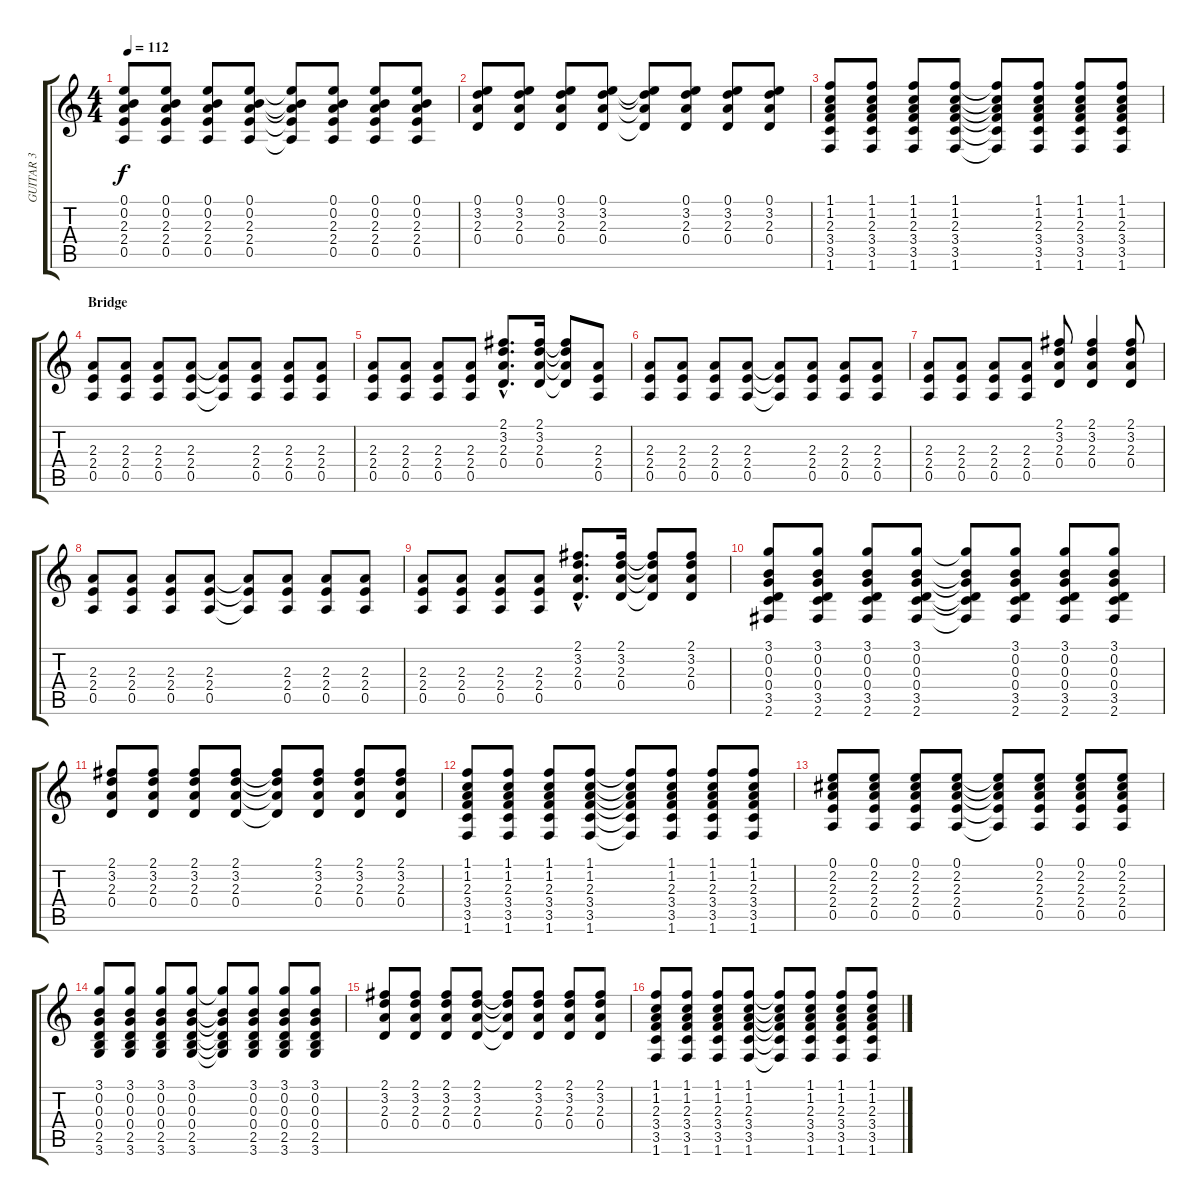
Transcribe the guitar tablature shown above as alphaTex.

\track ("GUITAR 3" "GUITAR 3") {instrument distortionguitar}
\staff {score tabs}
\tuning (E4 B3 G3 D3 A2 E2) {hide}
\ts (4 4)
\tempo 112
\clef g2
\ks c
(0.1 0.2 2.3 2.4 0.5).8{dy f} (0.1 0.2 2.3 2.4 0.5).8 (0.1 0.2 2.3 2.4 0.5).8 (0.1 0.2 2.3 2.4 0.5).8 (0.1{t} 0.2{t} 2.3{t} 2.4{t} 0.5{t}).8 (0.1 0.2 2.3 2.4 0.5).8 (0.1 0.2 2.3 2.4 0.5).8 (0.1 0.2 2.3 2.4 0.5).8 |
(0.1 3.2 2.3 0.4).8 (0.1 3.2 2.3 0.4).8 (0.1 3.2 2.3 0.4).8 (0.1 3.2 2.3 0.4).8 (0.1{t} 3.2{t} 2.3{t} 0.4{t}).8 (0.1 3.2 2.3 0.4).8 (0.1 3.2 2.3 0.4).8 (0.1 3.2 2.3 0.4).8 |
(1.1 1.2 2.3 3.4 3.5 1.6).8 (1.1 1.2 2.3 3.4 3.5 1.6).8 (1.1 1.2 2.3 3.4 3.5 1.6).8 (1.1 1.2 2.3 3.4 3.5 1.6).8 (1.1{t} 1.2{t} 2.3{t} 3.4{t} 3.5{t} 1.6{t}).8 (1.1 1.2 2.3 3.4 3.5 1.6).8 (1.1 1.2 2.3 3.4 3.5 1.6).8 (1.1 1.2 2.3 3.4 3.5 1.6).8 |
\section ("" "Bridge")
(2.3 2.4 0.5).8 (2.3 2.4 0.5).8 (2.3 2.4 0.5).8 (2.3 2.4 0.5).8 (2.3{t} 2.4{t} 0.5{t}).8 (2.3 2.4 0.5).8 (2.3 2.4 0.5).8 (2.3 2.4 0.5).8 |
(2.3 2.4 0.5).8 (2.3 2.4 0.5).8 (2.3 2.4 0.5).8 (2.3 2.4 0.5).8 (2.1{hac} 3.2{hac} 2.3{hac} 0.4{hac}).8{d} (2.1 3.2 2.3 0.4).16 (2.1{t} 3.2{t} 2.3{t} 0.4{t}).8 (2.3 2.4 0.5).8 |
(2.3 2.4 0.5).8 (2.3 2.4 0.5).8 (2.3 2.4 0.5).8 (2.3 2.4 0.5).8 (2.3{t} 2.4{t} 0.5{t}).8 (2.3 2.4 0.5).8 (2.3 2.4 0.5).8 (2.3 2.4 0.5).8 |
(2.3 2.4 0.5).8 (2.3 2.4 0.5).8 (2.3 2.4 0.5).8 (2.3 2.4 0.5).8 (2.1 3.2 2.3 0.4).8 (2.1 3.2 2.3 0.4).4 (2.1 3.2 2.3 0.4).8 |
(2.3 2.4 0.5).8 (2.3 2.4 0.5).8 (2.3 2.4 0.5).8 (2.3 2.4 0.5).8 (2.3{t} 2.4{t} 0.5{t}).8 (2.3 2.4 0.5).8 (2.3 2.4 0.5).8 (2.3 2.4 0.5).8 |
(2.3 2.4 0.5).8 (2.3 2.4 0.5).8 (2.3 2.4 0.5).8 (2.3 2.4 0.5).8 (2.1{hac} 3.2{hac} 2.3{hac} 0.4{hac}).8{d} (2.1 3.2 2.3 0.4).16 (2.1{t} 3.2{t} 2.3{t} 0.4{t}).8 (2.1 3.2 2.3 0.4).8 |
(3.1 0.2 0.3 0.4 3.5 2.6).8 (3.1 0.2 0.3 0.4 3.5 2.6).8 (3.1 0.2 0.3 0.4 3.5 2.6).8 (3.1 0.2 0.3 0.4 3.5 2.6).8 (3.1{t} 0.2{t} 0.3{t} 0.4{t} 3.5{t} 2.6{t}).8 (3.1 0.2 0.3 0.4 3.5 2.6).8 (3.1 0.2 0.3 0.4 3.5 2.6).8 (3.1 0.2 0.3 0.4 3.5 2.6).8 |
(2.1 3.2 2.3 0.4).8 (2.1 3.2 2.3 0.4).8 (2.1 3.2 2.3 0.4).8 (2.1 3.2 2.3 0.4).8 (2.1{t} 3.2{t} 2.3{t} 0.4{t}).8 (2.1 3.2 2.3 0.4).8 (2.1 3.2 2.3 0.4).8 (2.1 3.2 2.3 0.4).8 |
(1.1 1.2 2.3 3.4 3.5 1.6).8 (1.1 1.2 2.3 3.4 3.5 1.6).8 (1.1 1.2 2.3 3.4 3.5 1.6).8 (1.1 1.2 2.3 3.4 3.5 1.6).8 (1.1{t} 1.2{t} 2.3{t} 3.4{t} 3.5{t} 1.6{t}).8 (1.1 1.2 2.3 3.4 3.5 1.6).8 (1.1 1.2 2.3 3.4 3.5 1.6).8 (1.1 1.2 2.3 3.4 3.5 1.6).8 |
(0.1 2.2 2.3 2.4 0.5).8 (0.1 2.2 2.3 2.4 0.5).8 (0.1 2.2 2.3 2.4 0.5).8 (0.1 2.2 2.3 2.4 0.5).8 (0.1{t} 2.2{t} 2.3{t} 2.4{t} 0.5{t}).8 (0.1 2.2 2.3 2.4 0.5).8 (0.1 2.2 2.3 2.4 0.5).8 (0.1 2.2 2.3 2.4 0.5).8 |
(3.1 0.2 0.3 0.4 2.5 3.6).8 (3.1 0.2 0.3 0.4 2.5 3.6).8 (3.1 0.2 0.3 0.4 2.5 3.6).8 (3.1 0.2 0.3 0.4 2.5 3.6).8 (3.1{t} 0.2{t} 0.3{t} 0.4{t} 2.5{t} 3.6{t}).8 (3.1 0.2 0.3 0.4 2.5 3.6).8 (3.1 0.2 0.3 0.4 2.5 3.6).8 (3.1 0.2 0.3 0.4 2.5 3.6).8 |
(2.1 3.2 2.3 0.4).8 (2.1 3.2 2.3 0.4).8 (2.1 3.2 2.3 0.4).8 (2.1 3.2 2.3 0.4).8 (2.1{t} 3.2{t} 2.3{t} 0.4{t}).8 (2.1 3.2 2.3 0.4).8 (2.1 3.2 2.3 0.4).8 (2.1 3.2 2.3 0.4).8 |
(1.1 1.2 2.3 3.4 3.5 1.6).8 (1.1 1.2 2.3 3.4 3.5 1.6).8 (1.1 1.2 2.3 3.4 3.5 1.6).8 (1.1 1.2 2.3 3.4 3.5 1.6).8 (1.1{t} 1.2{t} 2.3{t} 3.4{t} 3.5{t} 1.6{t}).8 (1.1 1.2 2.3 3.4 3.5 1.6).8 (1.1 1.2 2.3 3.4 3.5 1.6).8 (1.1 1.2 2.3 3.4 3.5 1.6).8
